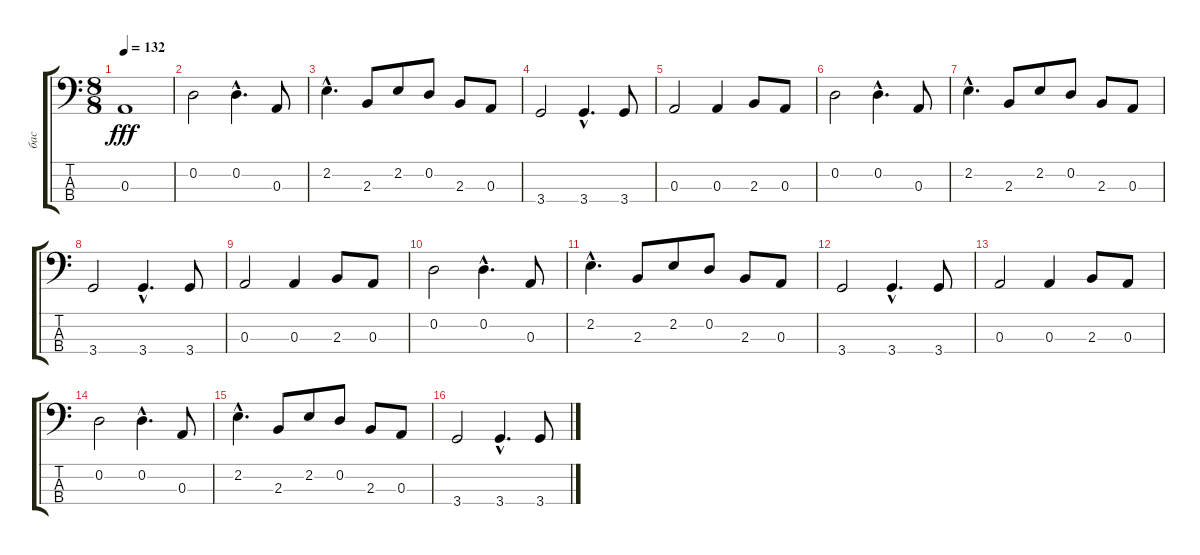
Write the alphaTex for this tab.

\track ("бас" "бас") {instrument fretlessbass}
\staff {score tabs}
\tuning (G2 D2 A1 E1) {hide}
\ts (8 8)
\tempo 132
\clef f4
\ks c
0.3.1{dy fff} |
0.2.2 0.2{hac}.4{d} 0.3.8 |
2.2{hac}.4{d} 2.3.8 2.2.8 0.2.8 2.3.8 0.3.8 |
3.4.2 3.4{hac}.4{d} 3.4.8 |
0.3.2 0.3.4 2.3.8 0.3.8 |
0.2.2 0.2{hac}.4{d} 0.3.8 |
2.2{hac}.4{d} 2.3.8 2.2.8 0.2.8 2.3.8 0.3.8 |
3.4.2 3.4{hac}.4{d} 3.4.8 |
0.3.2 0.3.4 2.3.8 0.3.8 |
0.2.2 0.2{hac}.4{d} 0.3.8 |
2.2{hac}.4{d} 2.3.8 2.2.8 0.2.8 2.3.8 0.3.8 |
3.4.2 3.4{hac}.4{d} 3.4.8 |
0.3.2 0.3.4 2.3.8 0.3.8 |
0.2.2 0.2{hac}.4{d} 0.3.8 |
2.2{hac}.4{d} 2.3.8 2.2.8 0.2.8 2.3.8 0.3.8 |
3.4.2 3.4{hac}.4{d} 3.4.8
